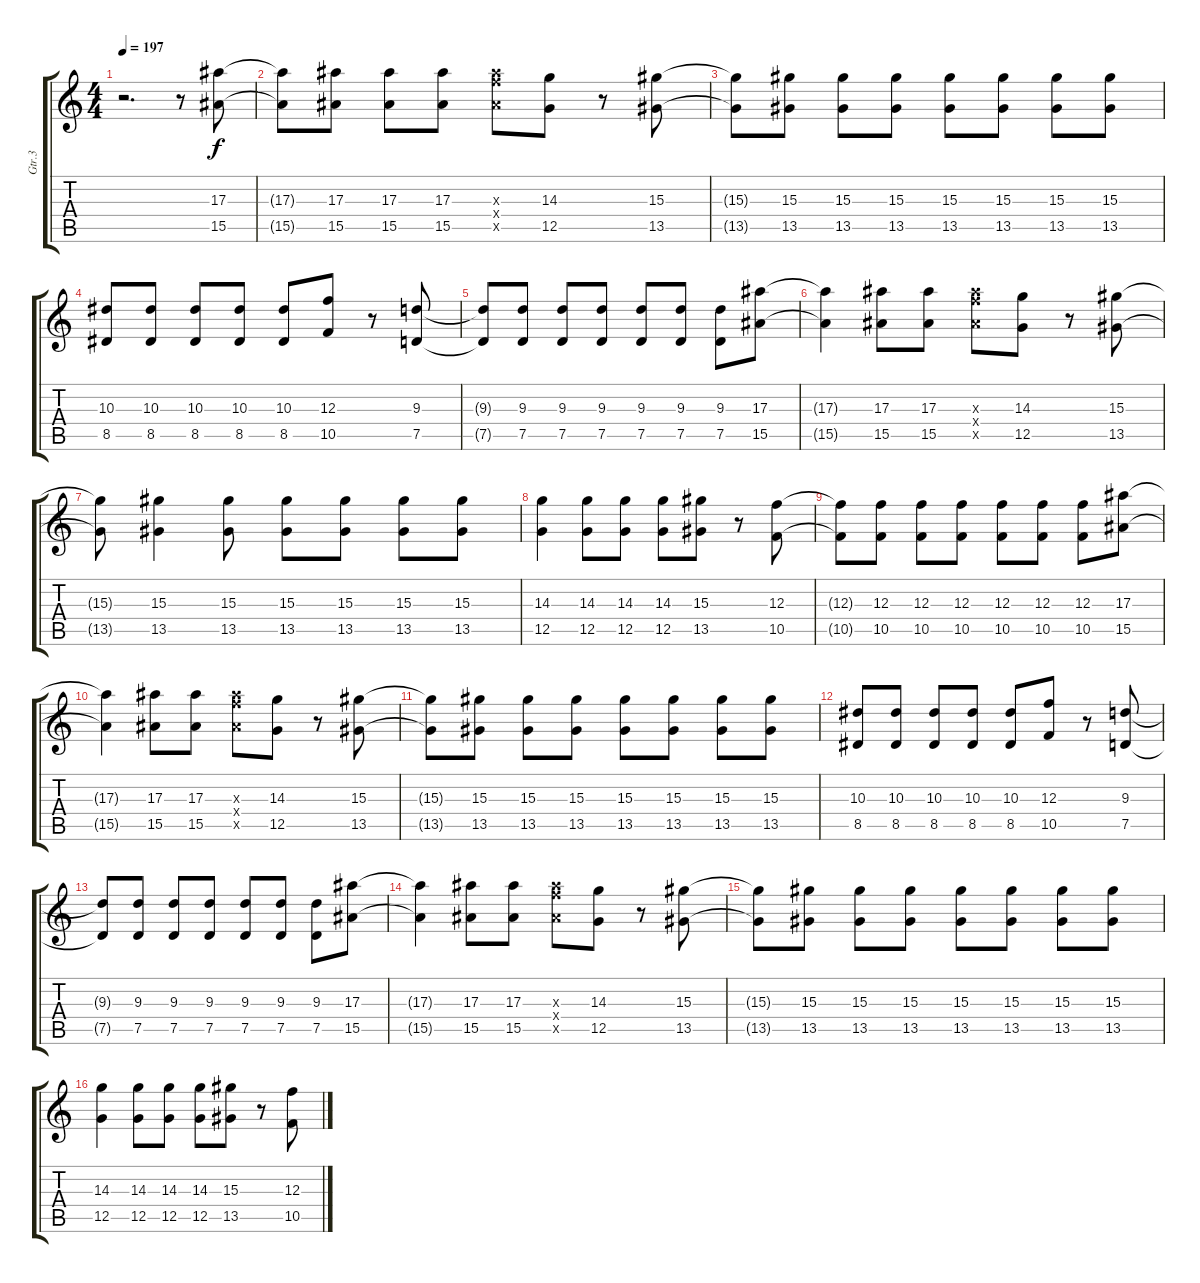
\track ("Gtr.3" "Gtr.3") {instrument distortionguitar}
\staff {score tabs}
\tuning (D4 A3 F3 C3 G2 C2) {hide}
\ts (4 4)
\tempo 197
\clef g2
\ks c
r.2{d dy f} r.8 (17.3 15.5).8 |
(17.3{t} 15.5{t}).8 (17.3 15.5).8 (17.3 15.5).8 (17.3 15.5).8 (17.3{x} 17.4{x} 15.5{x}).8 (14.3 12.5).8 r.8 (15.3 13.5).8 |
(15.3{t} 13.5{t}).8 (15.3 13.5).8 (15.3 13.5).8 (15.3 13.5).8 (15.3 13.5).8 (15.3 13.5).8 (15.3 13.5).8 (15.3 13.5).8 |
(10.3 8.5).8 (10.3 8.5).8 (10.3 8.5).8 (10.3 8.5).8 (10.3 8.5).8 (12.3 10.5).8 r.8 (9.3 7.5).8 |
(9.3{t} 7.5{t}).8 (9.3 7.5).8 (9.3 7.5).8 (9.3 7.5).8 (9.3 7.5).8 (9.3 7.5).8 (9.3 7.5).8 (17.3 15.5).8 |
(17.3{t} 15.5{t}).4 (17.3 15.5).8 (17.3 15.5).8 (17.3{x} 17.4{x} 15.5{x}).8 (14.3 12.5).8 r.8 (15.3 13.5).8 |
(15.3{t} 13.5{t}).8 (15.3 13.5).4 (15.3 13.5).8 (15.3 13.5).8 (15.3 13.5).8 (15.3 13.5).8 (15.3 13.5).8 |
(14.3 12.5).4 (14.3 12.5).8 (14.3 12.5).8 (14.3 12.5).8 (15.3 13.5).8 r.8 (12.3 10.5).8 |
(12.3{t} 10.5{t}).8 (12.3 10.5).8 (12.3 10.5).8 (12.3 10.5).8 (12.3 10.5).8 (12.3 10.5).8 (12.3 10.5).8 (17.3 15.5).8 |
(17.3{t} 15.5{t}).4 (17.3 15.5).8 (17.3 15.5).8 (17.3{x} 17.4{x} 15.5{x}).8 (14.3 12.5).8 r.8 (15.3 13.5).8 |
(15.3{t} 13.5{t}).8 (15.3 13.5).8 (15.3 13.5).8 (15.3 13.5).8 (15.3 13.5).8 (15.3 13.5).8 (15.3 13.5).8 (15.3 13.5).8 |
(10.3 8.5).8 (10.3 8.5).8 (10.3 8.5).8 (10.3 8.5).8 (10.3 8.5).8 (12.3 10.5).8 r.8 (9.3 7.5).8 |
(9.3{t} 7.5{t}).8 (9.3 7.5).8 (9.3 7.5).8 (9.3 7.5).8 (9.3 7.5).8 (9.3 7.5).8 (9.3 7.5).8 (17.3 15.5).8 |
(17.3{t} 15.5{t}).4 (17.3 15.5).8 (17.3 15.5).8 (17.3{x} 17.4{x} 15.5{x}).8 (14.3 12.5).8 r.8 (15.3 13.5).8 |
(15.3{t} 13.5{t}).8 (15.3 13.5).8 (15.3 13.5).8 (15.3 13.5).8 (15.3 13.5).8 (15.3 13.5).8 (15.3 13.5).8 (15.3 13.5).8 |
(14.3 12.5).4 (14.3 12.5).8 (14.3 12.5).8 (14.3 12.5).8 (15.3 13.5).8 r.8 (12.3 10.5).8
